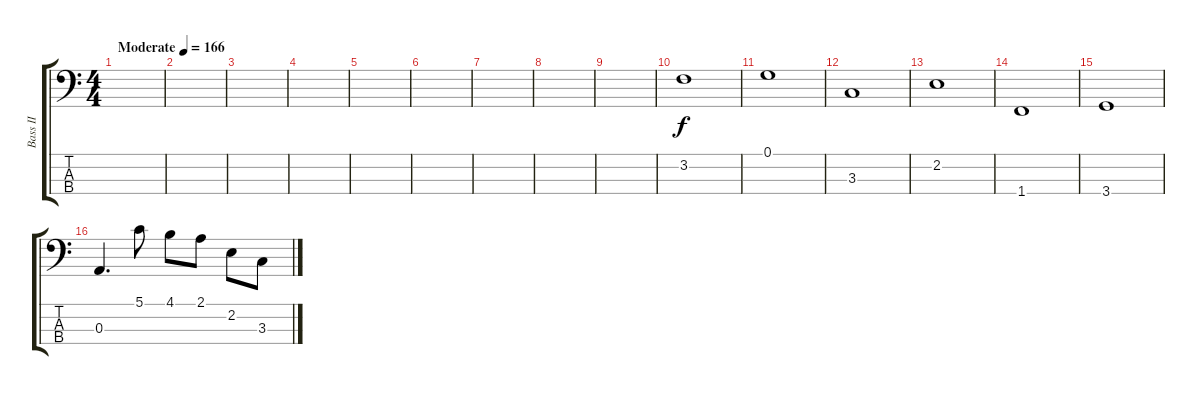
\track ("Bass II" "Bass II") {instrument electricbasspick}
\staff {score tabs}
\tuning (G2 D2 A1 E1) {hide}
\ts (4 4)
\tempo (166 "Moderate")
\clef f4
\ks c
|
|
|
|
|
|
|
|
|
3.2.1 |
0.1.1 |
3.3.1 |
2.2.1 |
1.4.1 |
3.4.1 |
0.3.4{d} 5.1.8 4.1.8 2.1.8 2.2.8 3.3.8
